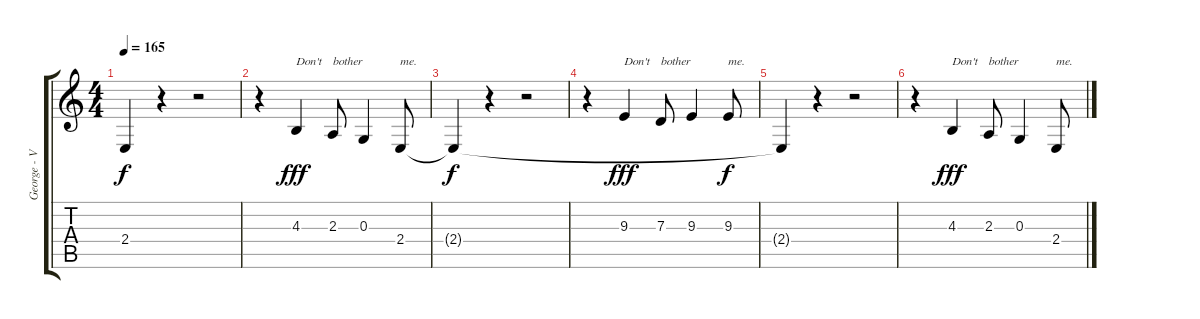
\track ("George - Vocals" "George - V") {instrument altosax}
\staff {score tabs}
\tuning (E4 B3 G3 D3 A2 E2) {hide}
\ts (4 4)
\tempo 165
\clef g2
\ks c
2.4{t}.4{dy f} r.4 r.2 |
r.4{volume 12} 4.3.4{txt "Don't" dy fff} 2.3.8{txt "bother"} 0.3.4 2.4.8{txt "me."} |
2.4{t}.4{dy f volume 10} r.4 r.2 |
r.4{volume 8} 9.3.4{txt "Don't" dy fff} 7.3.8{txt "bother"} 9.3.4 9.3.8{txt "me." dy f} |
2.4{t}.4{volume 5} r.4 r.2 |
r.4{volume 2} 4.3.4{txt "Don't" dy fff} 2.3.8{txt "bother"} 0.3.4 2.4.8{txt "me."}
